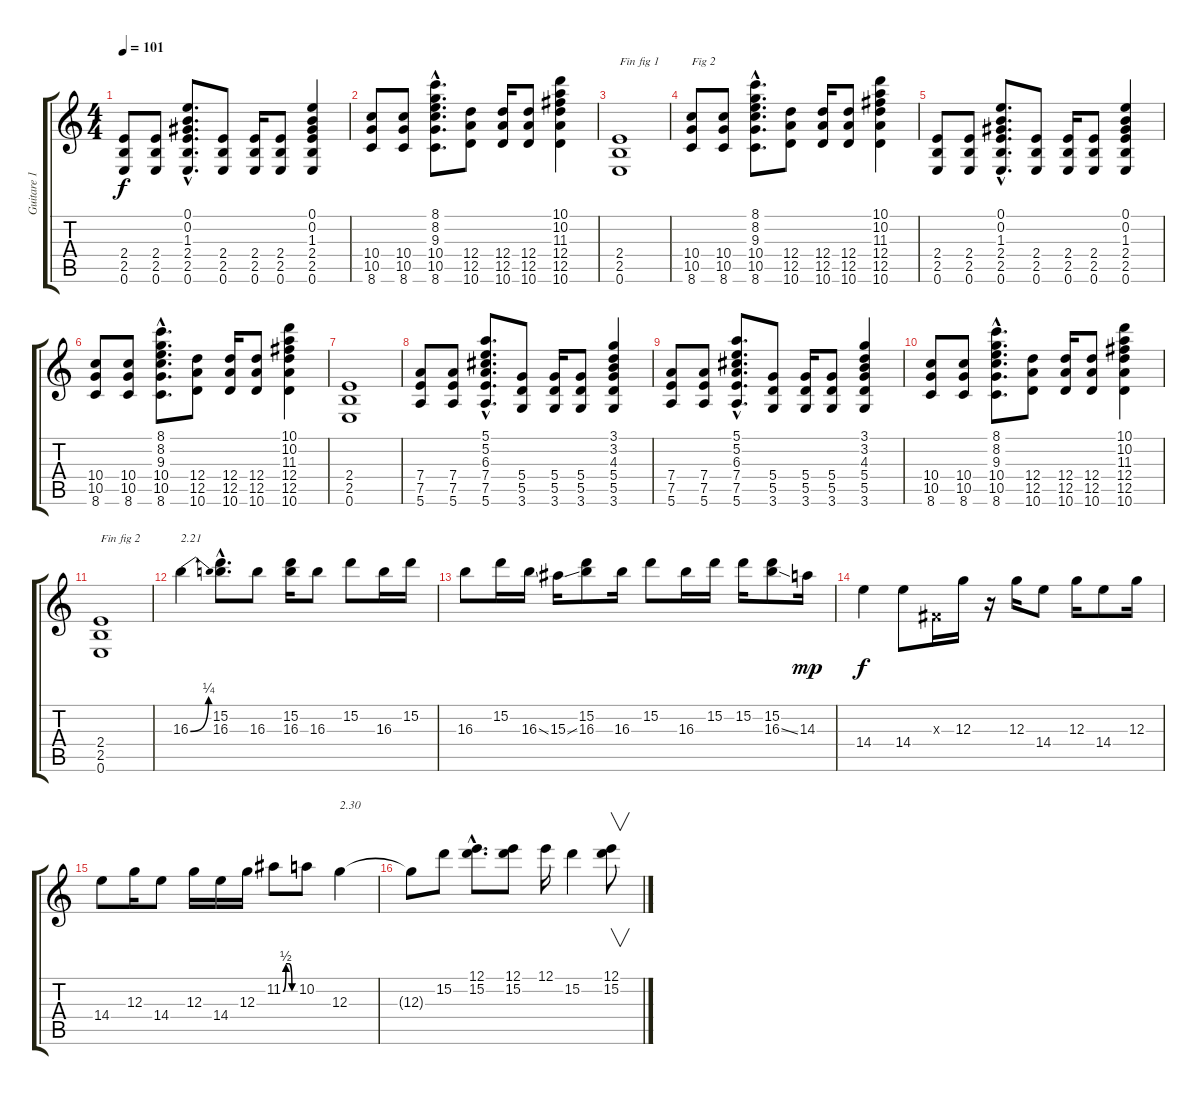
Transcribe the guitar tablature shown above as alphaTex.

\track ("Guitare 1 Robert 12string" "Guitare 1 ") {instrument acousticguitarsteel}
\staff {score tabs}
\tuning (E4 B3 G3 D3 A2 E2) {hide}
\ts (4 4)
\tempo 101
\clef g2
\ks c
(2.4 2.5 0.6).8{dy f} (2.4 2.5 0.6).8 (0.1{hac} 0.2{hac} 1.3{hac} 2.4{hac} 2.5{hac} 0.6{hac}).8{d} (2.4 2.5 0.6).8 (2.4 2.5 0.6).16 (2.4 2.5 0.6).8 (0.1 0.2 1.3 2.4 2.5 0.6).4 |
(10.4 10.5 8.6).8 (10.4 10.5 8.6).8 (8.1{hac} 8.2{hac} 9.3{hac} 10.4{hac} 10.5{hac} 8.6{hac}).8{d} (12.4 12.5 10.6).8 (12.4 12.5 10.6).16 (12.4 12.5 10.6).8 (10.1 10.2 11.3 12.4 12.5 10.6).4 |
(2.4 2.5 0.6).1{txt "Fin fig 1"} |
(10.4 10.5 8.6).8{txt "Fig 2"} (10.4 10.5 8.6).8 (8.1{hac} 8.2{hac} 9.3{hac} 10.4{hac} 10.5{hac} 8.6{hac}).8{d} (12.4 12.5 10.6).8 (12.4 12.5 10.6).16 (12.4 12.5 10.6).8 (10.1 10.2 11.3 12.4 12.5 10.6).4 |
(2.4 2.5 0.6).8 (2.4 2.5 0.6).8 (0.1{hac} 0.2{hac} 1.3{hac} 2.4{hac} 2.5{hac} 0.6{hac}).8{d} (2.4 2.5 0.6).8 (2.4 2.5 0.6).16 (2.4 2.5 0.6).8 (0.1 0.2 1.3 2.4 2.5 0.6).4 |
(10.4 10.5 8.6).8 (10.4 10.5 8.6).8 (8.1{hac} 8.2{hac} 9.3{hac} 10.4{hac} 10.5{hac} 8.6{hac}).8{d} (12.4 12.5 10.6).8 (12.4 12.5 10.6).16 (12.4 12.5 10.6).8 (10.1 10.2 11.3 12.4 12.5 10.6).4 |
(2.4 2.5 0.6).1 |
(7.4 7.5 5.6).8 (7.4 7.5 5.6).8 (5.1{hac} 5.2{hac} 6.3{hac} 7.4{hac} 7.5{hac} 5.6{hac}).8{d} (5.4 5.5 3.6).8 (5.4 5.5 3.6).16 (5.4 5.5 3.6).8 (3.1 3.2 4.3 5.4 5.5 3.6).4 |
(7.4 7.5 5.6).8 (7.4 7.5 5.6).8 (5.1{hac} 5.2{hac} 6.3{hac} 7.4{hac} 7.5{hac} 5.6{hac}).8{d} (5.4 5.5 3.6).8 (5.4 5.5 3.6).16 (5.4 5.5 3.6).8 (3.1 3.2 4.3 5.4 5.5 3.6).4 |
(10.4 10.5 8.6).8 (10.4 10.5 8.6).8 (8.1{hac} 8.2{hac} 9.3{hac} 10.4{hac} 10.5{hac} 8.6{hac}).8{d} (12.4 12.5 10.6).8 (12.4 12.5 10.6).16 (12.4 12.5 10.6).8 (10.1 10.2 11.3 12.4 12.5 10.6).4 |
(2.4 2.5 0.6).1{txt "Fin fig 2"} |
16.3{be (bend 0 0 60 1)}.4{txt "2.21" volume 16 instrument electricguitarclean} (15.2{hac} 16.3{hac}).8{d} 16.3.8 (15.2 16.3).16 16.3.8 15.2.8 16.3.16 15.2.16 |
16.3.8 15.2.16 16.3{ss}.16 15.3{ss}.16 (15.2 16.3).8 16.3.16 15.2.8 16.3.16 15.2.16 15.2.16 (15.2 16.3{ss}).8 14.3.16{dy mp} |
14.4.4{dy f} 14.4.8 -1.3{x}.16 12.3.16 r.16 12.3.16 14.4.8 12.3.16 14.4.8 12.3.16 |
14.4.8 12.3.16 14.4.8 12.3.16 14.4.16 12.3.16 11.2{be (custom 0 0 15 2 30 2 45 0 60 0)}.8 10.2.8 12.3.4{txt "2.30"} |
12.3{t}.8 15.2.8 (12.1{hac} 15.2{hac}).8{d} (12.1 15.2).8 12.1.16 15.2.4 (12.1 15.2).8{v}
